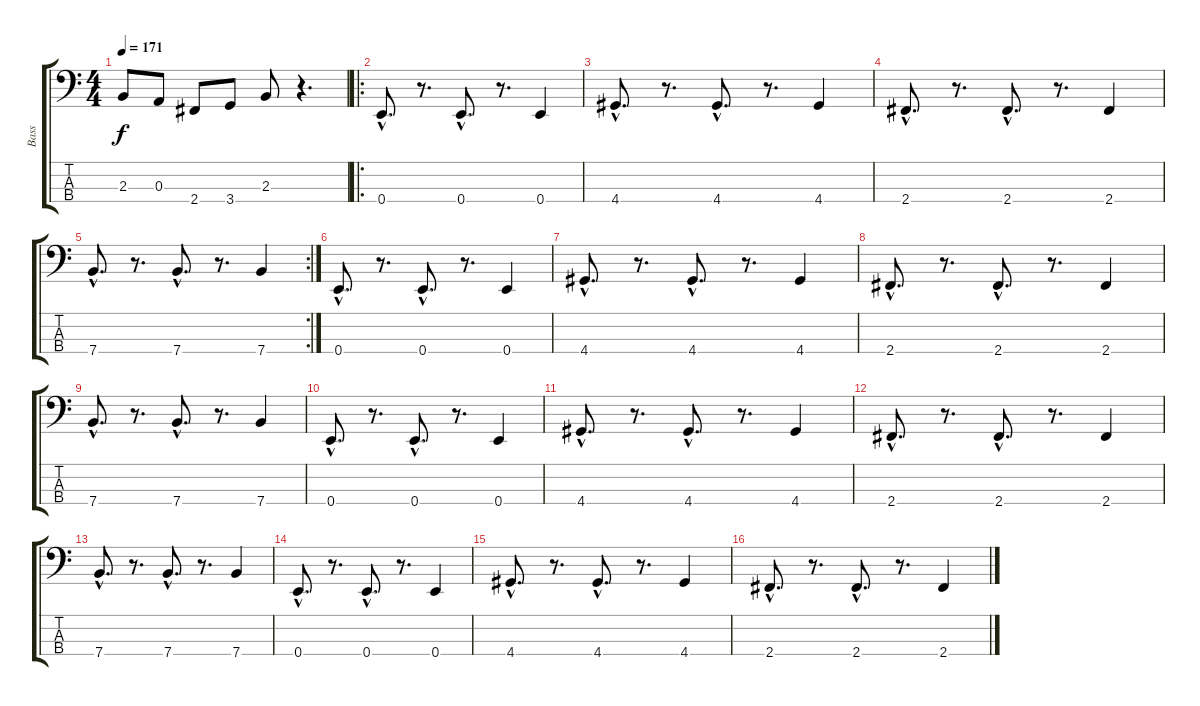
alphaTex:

\track ("Bass" "Bass") {instrument electricbassfinger}
\staff {score tabs}
\tuning (G2 D2 A1 E1) {hide}
\ts (4 4)
\tempo 171
\clef f4
\ks c
2.3.8{dy f} 0.3.8 2.4.8 3.4.8 2.3.8 r.4{d} |
\ro
0.4{hac}.8{d} r.8{d} 0.4{hac}.8{d} r.8{d} 0.4.4 |
4.4{hac}.8{d} r.8{d} 4.4{hac}.8{d} r.8{d} 4.4.4 |
2.4{hac}.8{d} r.8{d} 2.4{hac}.8{d} r.8{d} 2.4.4 |
\rc 2
7.4{hac}.8{d} r.8{d} 7.4{hac}.8{d} r.8{d} 7.4.4 |
0.4{hac}.8{d} r.8{d} 0.4{hac}.8{d} r.8{d} 0.4.4 |
4.4{hac}.8{d} r.8{d} 4.4{hac}.8{d} r.8{d} 4.4.4 |
2.4{hac}.8{d} r.8{d} 2.4{hac}.8{d} r.8{d} 2.4.4 |
7.4{hac}.8{d} r.8{d} 7.4{hac}.8{d} r.8{d} 7.4.4 |
0.4{hac}.8{d} r.8{d} 0.4{hac}.8{d} r.8{d} 0.4.4 |
4.4{hac}.8{d} r.8{d} 4.4{hac}.8{d} r.8{d} 4.4.4 |
2.4{hac}.8{d} r.8{d} 2.4{hac}.8{d} r.8{d} 2.4.4 |
7.4{hac}.8{d} r.8{d} 7.4{hac}.8{d} r.8{d} 7.4.4 |
0.4{hac}.8{d} r.8{d} 0.4{hac}.8{d} r.8{d} 0.4.4 |
4.4{hac}.8{d} r.8{d} 4.4{hac}.8{d} r.8{d} 4.4.4 |
2.4{hac}.8{d} r.8{d} 2.4{hac}.8{d} r.8{d} 2.4.4
